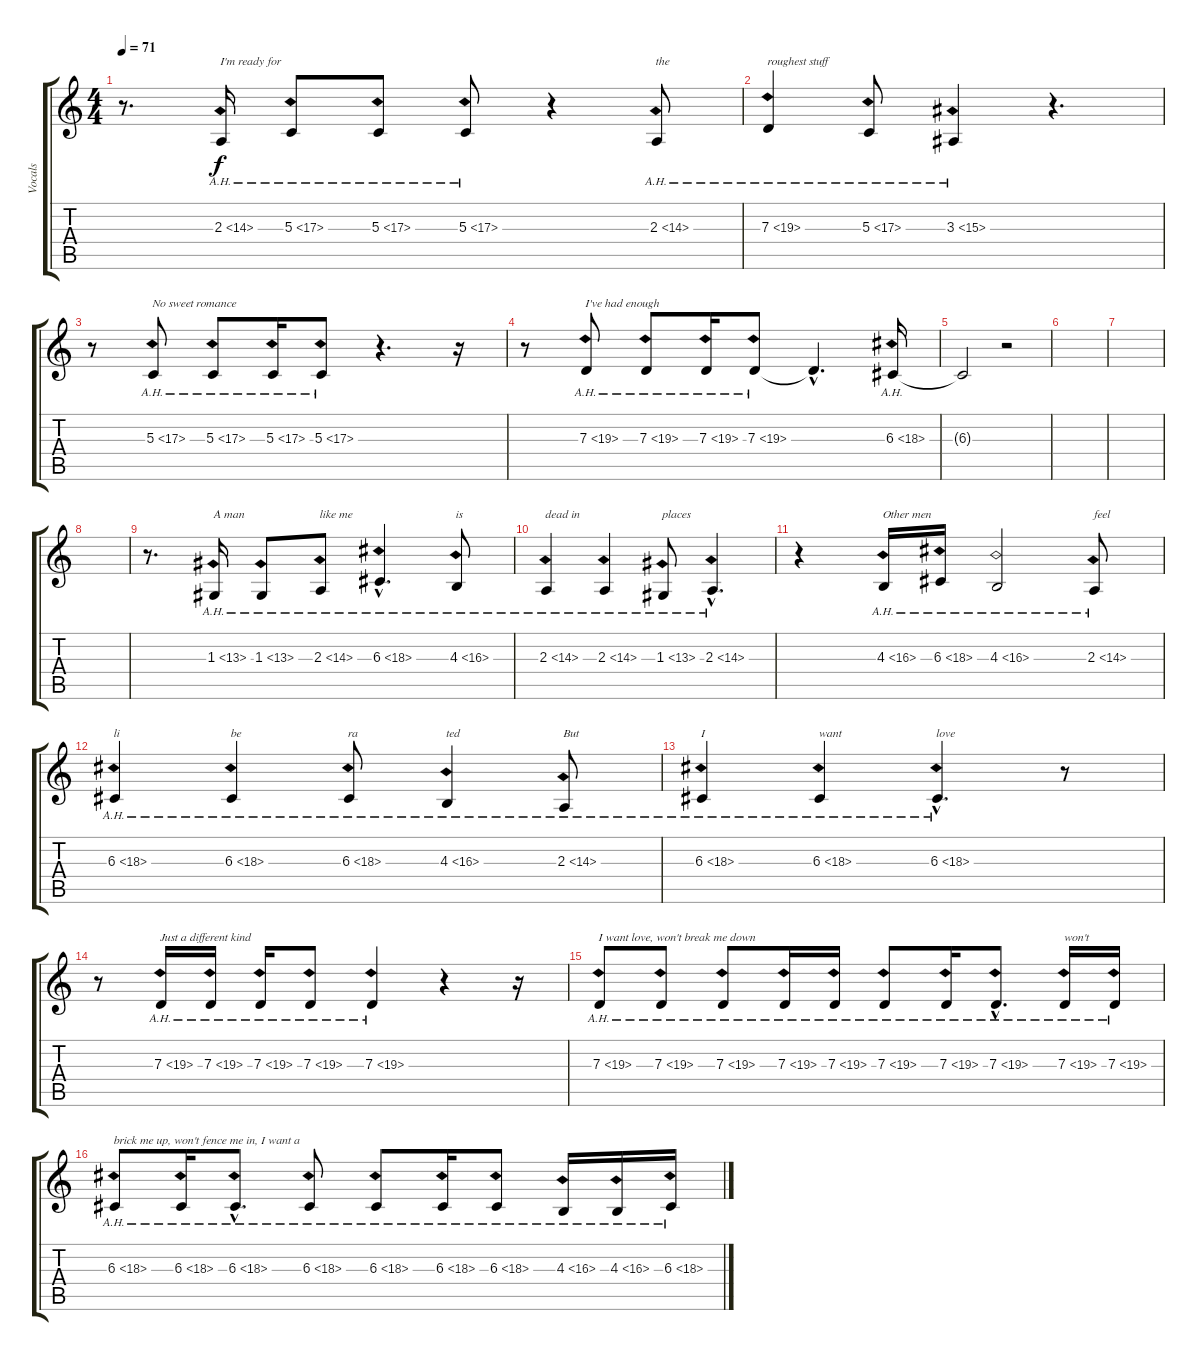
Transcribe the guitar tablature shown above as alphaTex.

\track ("Vocals" "Vocals") {instrument lead8bassandlead}
\staff {score tabs}
\tuning (E4 B3 G3 D3 A2 E2) {hide}
\ts (4 4)
\tempo 71
\clef g2
\ks c
r.8{d dy f} 2.3{ah 12}.16{txt "I'm ready for"} 5.3{ah 12}.8 5.3{ah 12}.8 5.3{ah 12}.8 r.4 2.3{ah 12}.8{txt "the"} |
7.3{ah 12}.4{txt "roughest stuff"} 5.3{ah 12}.8 3.3{ah 12}.4 r.4{d} |
r.8 5.3{ah 12}.8{txt "No sweet romance"} 5.3{ah 12}.8 5.3{ah 12}.16 5.3{ah 12}.8 r.4{d} r.16 |
r.8 7.3{ah 12}.8{txt "I've had enough"} 7.3{ah 12}.8 7.3{ah 12}.16 7.3{ah 12}.8 7.3{hac t}.4{d} 6.3{ah 12}.16 |
6.3{t}.2 r.2 |
|
|
|
r.8{d} 1.3{ah 12}.16{txt "A man"} 1.3{ah 12}.8 2.3{ah 12}.8{txt "like me"} 6.3{ah 12 hac}.4{d} 4.3{ah 12}.8{txt "is"} |
2.3{ah 12}.4{txt "dead in"} 2.3{ah 12}.4 1.3{ah 12}.8{txt "places"} 2.3{ah 12 hac}.4{d} |
r.4 4.3{ah 12}.16{txt "Other men"} 6.3{ah 12}.16 4.3{ah 12}.2 2.3{ah 12}.8{txt "feel"} |
6.3{ah 12}.4{txt "li"} 6.3{ah 12}.4{txt "be"} 6.3{ah 12}.8{txt "ra"} 4.3{ah 12}.4{txt "ted"} 2.3{ah 12}.8{txt "But"} |
6.3{ah 12}.4{txt "I"} 6.3{ah 12}.4{txt "want"} 6.3{ah 12 hac}.4{d txt "love"} r.8 |
r.8 7.3{ah 12}.16{txt "Just a different kind"} 7.3{ah 12}.16 7.3{ah 12}.16 7.3{ah 12}.8 7.3{ah 12}.4 r.4 r.16 |
7.3{ah 12}.8{txt "I want love, won't break me down"} 7.3{ah 12}.8 7.3{ah 12}.8 7.3{ah 12}.16 7.3{ah 12}.16 7.3{ah 12}.8 7.3{ah 12}.16 7.3{ah 12 hac}.8{d} 7.3{ah 12}.16{txt "won't"} 7.3{ah 12}.16 |
6.3{ah 12}.8{txt "brick me up, won't fence me in, I want a"} 6.3{ah 12}.16 6.3{ah 12 hac}.8{d} 6.3{ah 12}.8 6.3{ah 12}.8 6.3{ah 12}.16 6.3{ah 12}.8 4.3{ah 12}.16 4.3{ah 12}.16 6.3{ah 12}.16
